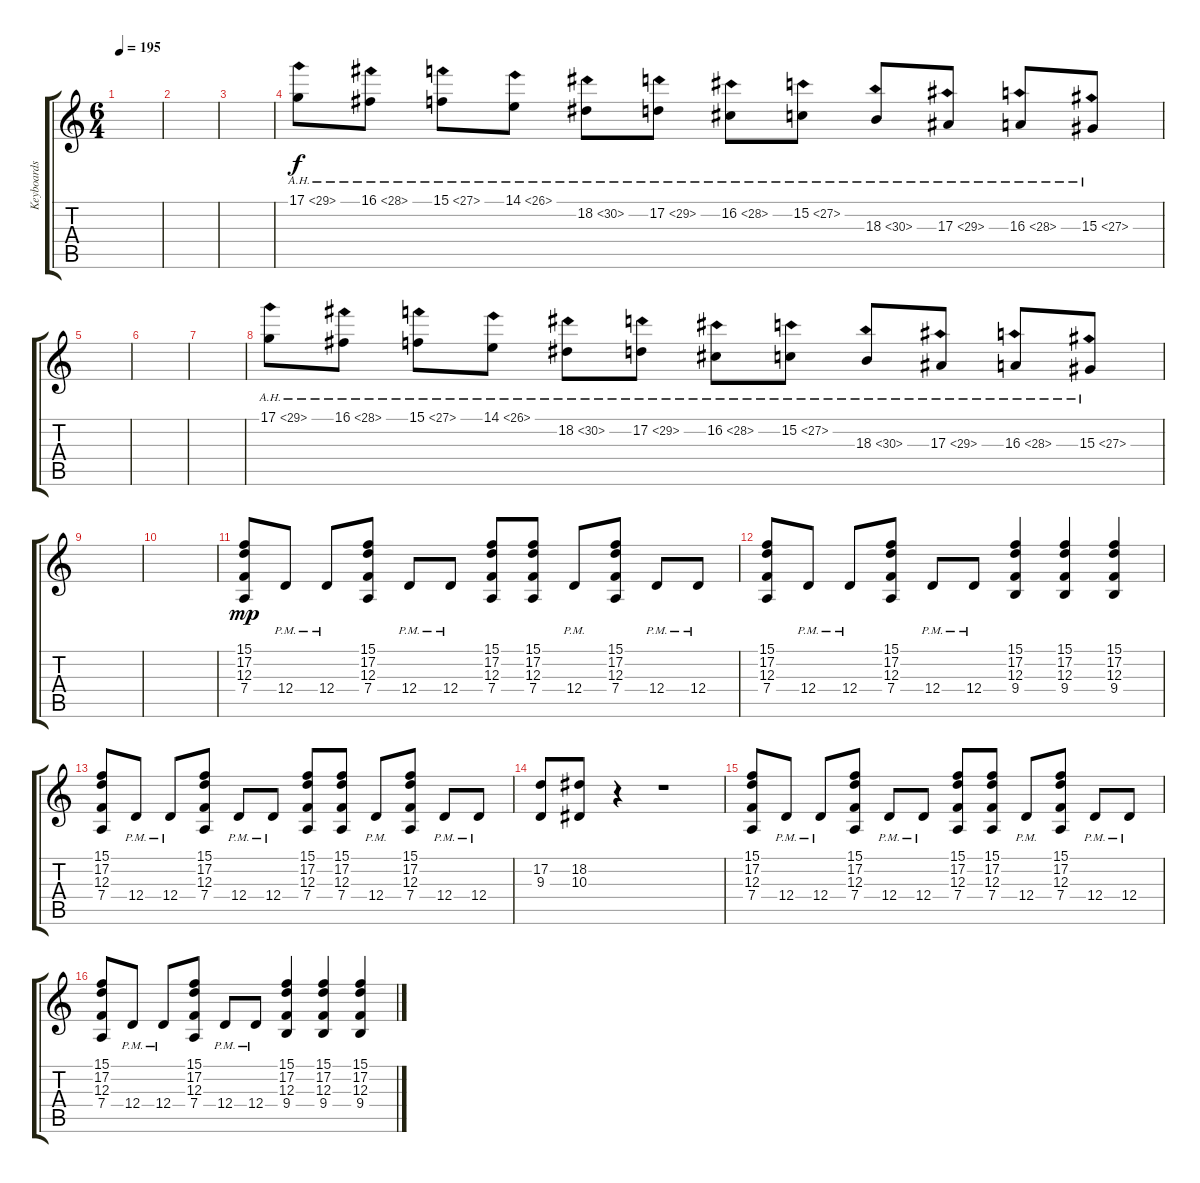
\track ("Keyboards" "Keyboards") {instrument stringensemble1}
\staff {score tabs}
\tuning (D4 A3 F3 D3 A2 D2) {hide}
\ts (6 4)
\tempo 195
\clef g2
\ks c
|
|
|
17.1{ah 12}.8{dy f volume 13} 16.1{ah 12}.8 15.1{ah 12}.8 14.1{ah 12}.8 18.2{ah 12}.8 17.2{ah 12}.8 16.2{ah 12}.8 15.2{ah 12}.8 18.3{ah 12}.8 17.3{ah 12}.8 16.3{ah 12}.8 15.3{ah 12}.8 |
|
|
|
17.1{ah 12}.8 16.1{ah 12}.8 15.1{ah 12}.8 14.1{ah 12}.8 18.2{ah 12}.8 17.2{ah 12}.8 16.2{ah 12}.8 15.2{ah 12}.8 18.3{ah 12}.8 17.3{ah 12}.8 16.3{ah 12}.8 15.3{ah 12}.8 |
|
|
(15.1 17.2 12.3 7.4).8{dy mp volume 13} 12.4{pm}.8 12.4{pm}.8 (15.1 17.2 12.3 7.4).8 12.4{pm}.8 12.4{pm}.8 (15.1 17.2 12.3 7.4).8 (15.1 17.2 12.3 7.4).8 12.4{pm}.8 (15.1 17.2 12.3 7.4).8 12.4{pm}.8 12.4{pm}.8 |
(15.1 17.2 12.3 7.4).8 12.4{pm}.8 12.4{pm}.8 (15.1 17.2 12.3 7.4).8 12.4{pm}.8 12.4{pm}.8 (15.1 17.2 12.3 9.4).4 (15.1 17.2 12.3 9.4).4 (15.1 17.2 12.3 9.4).4 |
(15.1 17.2 12.3 7.4).8 12.4{pm}.8 12.4{pm}.8 (15.1 17.2 12.3 7.4).8 12.4{pm}.8 12.4{pm}.8 (15.1 17.2 12.3 7.4).8 (15.1 17.2 12.3 7.4).8 12.4{pm}.8 (15.1 17.2 12.3 7.4).8 12.4{pm}.8 12.4{pm}.8 |
(17.2 9.3).8 (18.2 10.3).8 r.4 r.1 |
(15.1 17.2 12.3 7.4).8 12.4{pm}.8 12.4{pm}.8 (15.1 17.2 12.3 7.4).8 12.4{pm}.8 12.4{pm}.8 (15.1 17.2 12.3 7.4).8 (15.1 17.2 12.3 7.4).8 12.4{pm}.8 (15.1 17.2 12.3 7.4).8 12.4{pm}.8 12.4{pm}.8 |
(15.1 17.2 12.3 7.4).8 12.4{pm}.8 12.4{pm}.8 (15.1 17.2 12.3 7.4).8 12.4{pm}.8 12.4{pm}.8 (15.1 17.2 12.3 9.4).4 (15.1 17.2 12.3 9.4).4 (15.1 17.2 12.3 9.4).4
